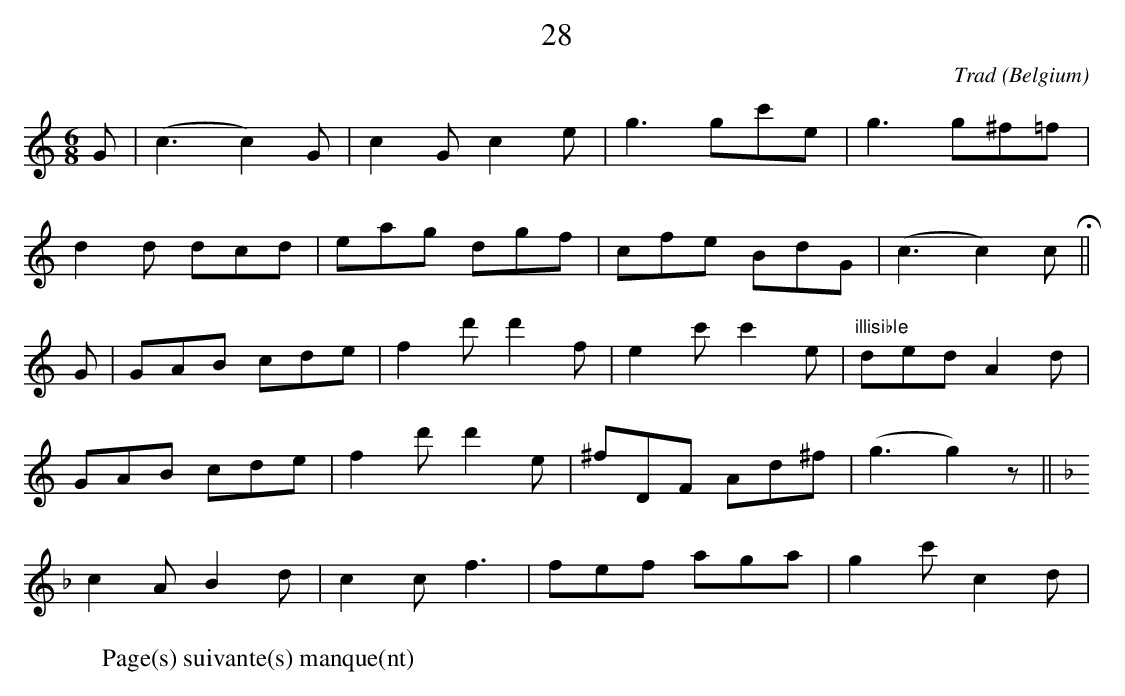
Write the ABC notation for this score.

X:1
T:28
C:Trad
O:Belgium
M:6/8
L:1/8
K:C
G|(c3 c2)G|c2G c2e|g3 gc'e|g3 g^f=f|
d2d dcd|eag dgf|cfe BdG|(c3 c2)c!fermata!||
G|GAB cde|f2d' d'2f|e2c' c'2e|"illisible"ded A2d|
GAB cde|f2d' d'2e|^fDF Ad^f|(g3 g2)z||
K:Fmaj
c2A B2d|c2c f3|fef aga|g2c' c2d|
W:Page(s) suivante(s) manque(nt)
